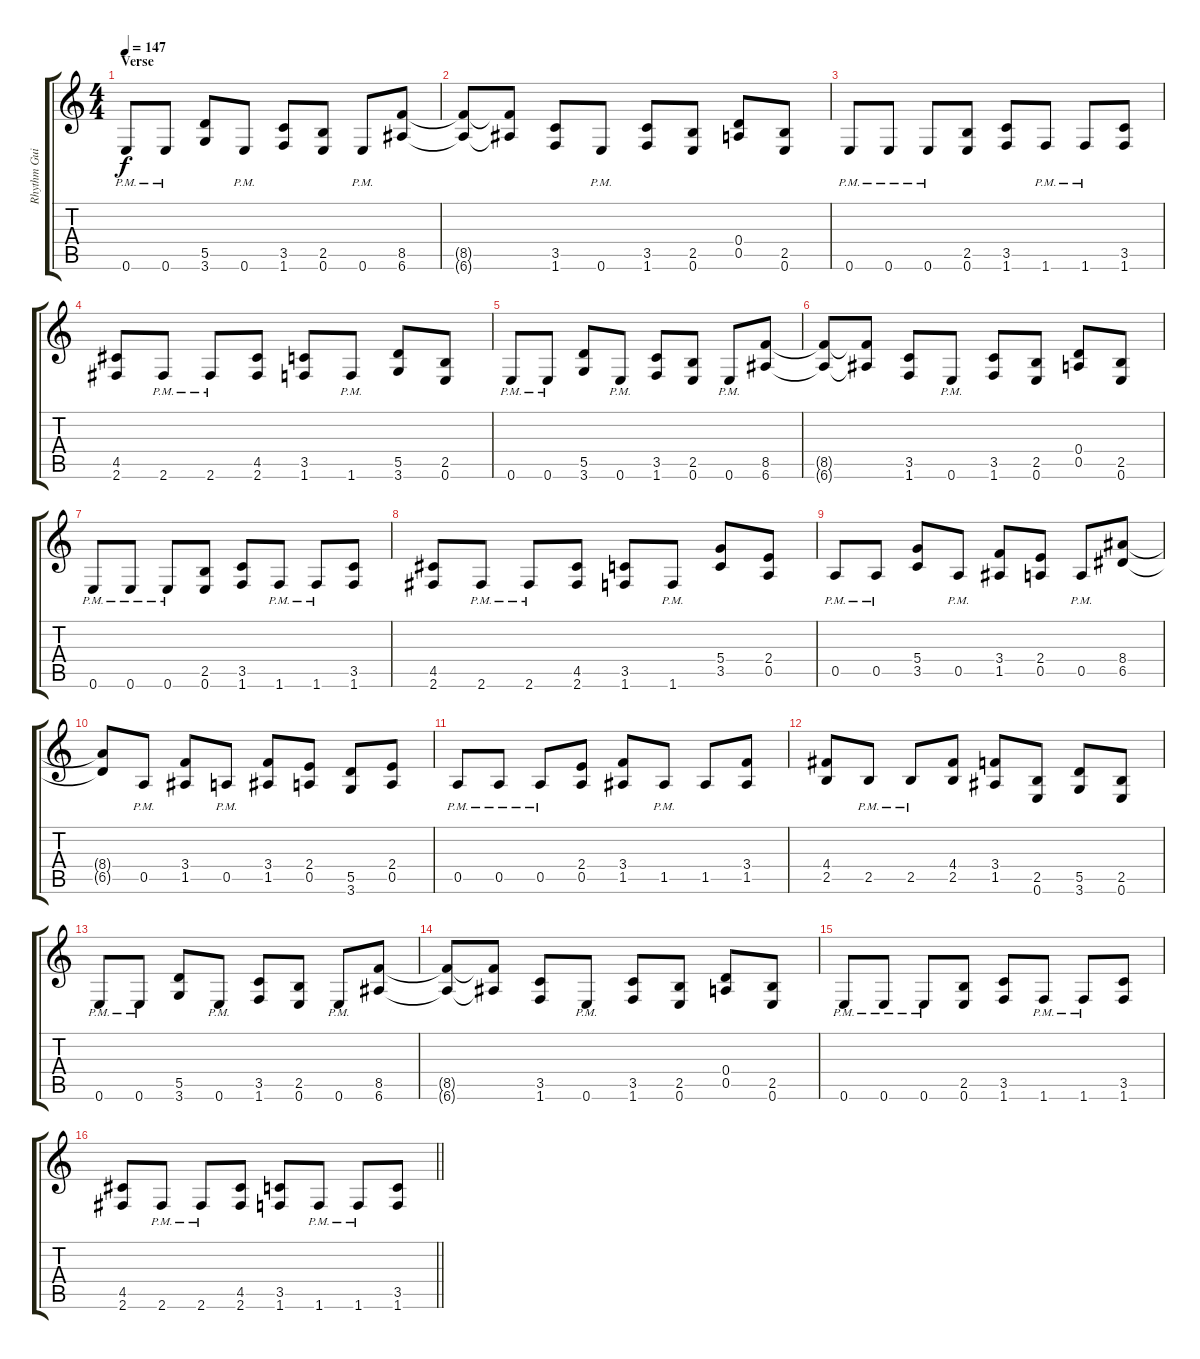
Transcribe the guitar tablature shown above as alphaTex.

\track ("Rhythm Guitar 1 (Mustaine)" "Rhythm Gui") {instrument distortionguitar}
\staff {score tabs}
\tuning (E4 B3 G3 D3 A2 E2) {hide}
\ts (4 4)
\section ("" "Verse")
\tempo 147
\clef g2
\ks c
0.6{pm}.8{dy f} 0.6{pm}.8 (5.5 3.6).8 0.6{pm}.8 (3.5 1.6).8 (2.5 0.6).8 0.6{pm}.8 (8.5 6.6).8 |
(8.5{t} 6.6{t}).8 (8.5{t} 6.6{t}).8 (3.5 1.6).8 0.6{pm}.8 (3.5 1.6).8 (2.5 0.6).8 (0.4 0.5).8 (2.5 0.6).8 |
0.6{pm}.8 0.6{pm}.8 0.6{pm}.8 (2.5 0.6).8 (3.5 1.6).8 1.6{pm}.8 1.6{pm}.8 (3.5 1.6).8 |
(4.5 2.6).8 2.6{pm}.8 2.6{pm}.8 (4.5 2.6).8 (3.5 1.6).8 1.6{pm}.8 (5.5 3.6).8 (2.5 0.6).8 |
0.6{pm}.8 0.6{pm}.8 (5.5 3.6).8 0.6{pm}.8 (3.5 1.6).8 (2.5 0.6).8 0.6{pm}.8 (8.5 6.6).8 |
(8.5{t} 6.6{t}).8 (8.5{t} 6.6{t}).8 (3.5 1.6).8 0.6{pm}.8 (3.5 1.6).8 (2.5 0.6).8 (0.4 0.5).8 (2.5 0.6).8 |
0.6{pm}.8 0.6{pm}.8 0.6{pm}.8 (2.5 0.6).8 (3.5 1.6).8 1.6{pm}.8 1.6{pm}.8 (3.5 1.6).8 |
(4.5 2.6).8 2.6{pm}.8 2.6{pm}.8 (4.5 2.6).8 (3.5 1.6).8 1.6{pm}.8 (5.4 3.5).8 (2.4 0.5).8 |
0.5{pm}.8 0.5{pm}.8 (5.4 3.5).8 0.5{pm}.8 (3.4 1.5).8 (2.4 0.5).8 0.5{pm}.8 (8.4 6.5).8 |
(8.4{t} 6.5{t}).8 0.5{pm}.8 (3.4 1.5).8 0.5{pm}.8 (3.4 1.5).8 (2.4 0.5).8 (5.5 3.6).8 (2.4 0.5).8 |
0.5{pm}.8 0.5{pm}.8 0.5{pm}.8 (2.4 0.5).8 (3.4 1.5).8 1.5{pm}.8 1.5.8 (3.4 1.5).8 |
(4.4 2.5).8 2.5{pm}.8 2.5{pm}.8 (4.4 2.5).8 (3.4 1.5).8 (2.5 0.6).8 (5.5 3.6).8 (2.5 0.6).8 |
0.6{pm}.8 0.6{pm}.8 (5.5 3.6).8 0.6{pm}.8 (3.5 1.6).8 (2.5 0.6).8 0.6{pm}.8 (8.5 6.6).8 |
(8.5{t} 6.6{t}).8 (8.5{t} 6.6{t}).8 (3.5 1.6).8 0.6{pm}.8 (3.5 1.6).8 (2.5 0.6).8 (0.4 0.5).8 (2.5 0.6).8 |
0.6{pm}.8 0.6{pm}.8 0.6{pm}.8 (2.5 0.6).8 (3.5 1.6).8 1.6{pm}.8 1.6{pm}.8 (3.5 1.6).8 |
\barLineRight lightlight
(4.5 2.6).8 2.6{pm}.8 2.6{pm}.8 (4.5 2.6).8 (3.5 1.6).8 1.6{pm}.8 1.6{pm}.8 (3.5 1.6).8
